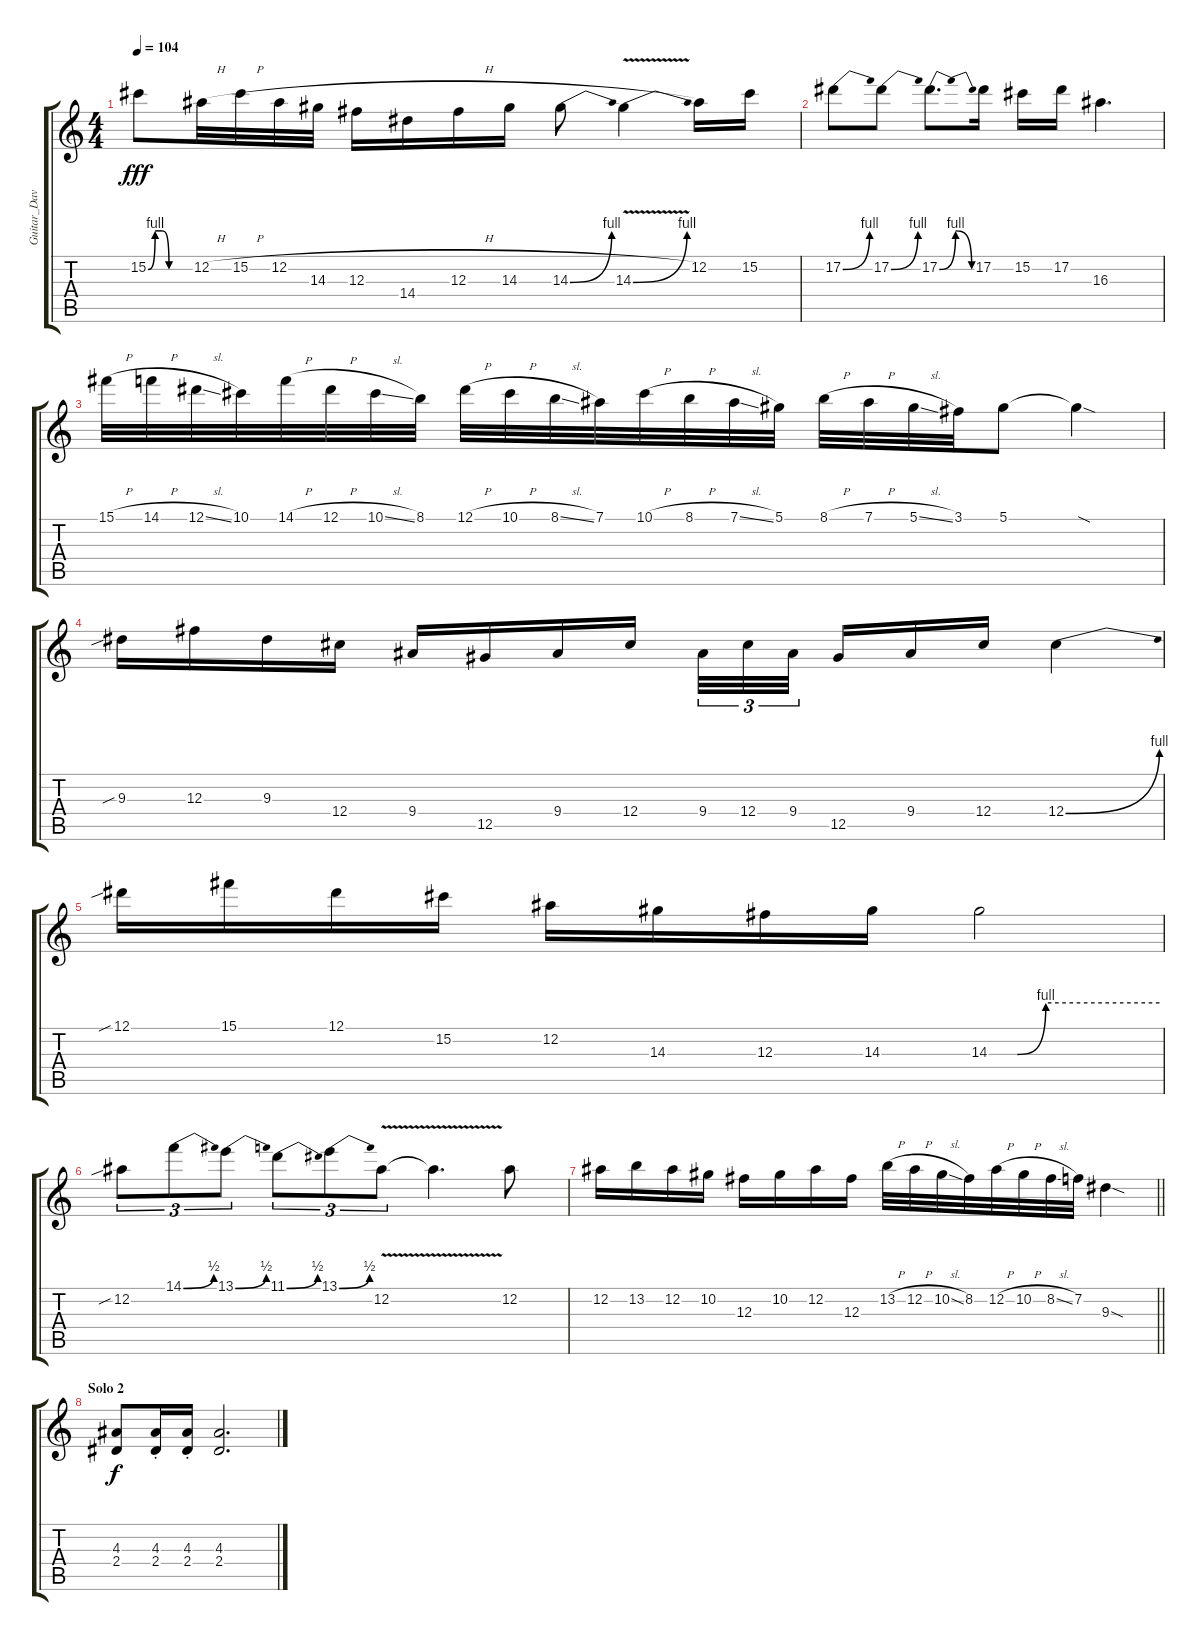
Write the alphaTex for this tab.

\track ("Guitar_DaveMurray" "Guitar_Dav") {instrument distortionguitar}
\staff {score tabs}
\tuning (Eb4 Bb3 Gb3 Db3 Ab2 Eb2) {hide}
\ts (4 4)
\tempo 104
\clef g2
\ks c
15.2{be (custom 0 0 10 4 20 4 30 0 60 0)}.8{lyrics (0 "") lyrics (1 "") lyrics (2 "") lyrics (3 "") lyrics (4 "") dy fff} 12.2{h}.32{lyrics (0 "") lyrics (1 "") lyrics (2 "") lyrics (3 "") lyrics (4 "")} 15.2{h}.32{lyrics (0 "") lyrics (1 "") lyrics (2 "") lyrics (3 "") lyrics (4 "")} 12.2{h}.32{lyrics (0 "") lyrics (1 "") lyrics (2 "") lyrics (3 "") lyrics (4 "")} 14.3.32{lyrics (0 "") lyrics (1 "") lyrics (2 "") lyrics (3 "") lyrics (4 "")} 12.3.16{lyrics (0 "") lyrics (1 "") lyrics (2 "") lyrics (3 "") lyrics (4 "")} 14.4.16{lyrics (0 "") lyrics (1 "") lyrics (2 "") lyrics (3 "") lyrics (4 "")} 12.3.16{lyrics (0 "") lyrics (1 "") lyrics (2 "") lyrics (3 "") lyrics (4 "")} 14.3.16{lyrics (0 "") lyrics (1 "") lyrics (2 "") lyrics (3 "") lyrics (4 "")} 14.3{be (bend 0 0 60 4)}.8{lyrics (0 "") lyrics (1 "") lyrics (2 "") lyrics (3 "") lyrics (4 "")} 14.3{be (bend 0 0 60 4) v}.4{lyrics (0 "") lyrics (1 "") lyrics (2 "") lyrics (3 "") lyrics (4 "")} 12.2.16{lyrics (0 "") lyrics (1 "") lyrics (2 "") lyrics (3 "") lyrics (4 "")} 15.2.16{lyrics (0 "") lyrics (1 "") lyrics (2 "") lyrics (3 "") lyrics (4 "")} |
17.2{be (bend 0 0 60 4)}.8{lyrics (0 "") lyrics (1 "") lyrics (2 "") lyrics (3 "") lyrics (4 "")} 17.2{be (bend 0 0 60 4)}.8{lyrics (0 "") lyrics (1 "") lyrics (2 "") lyrics (3 "") lyrics (4 "")} 17.2{be (bendrelease 0 0 15 4 45 4 60 0)}.8{d lyrics (0 "") lyrics (1 "") lyrics (2 "") lyrics (3 "") lyrics (4 "")} 17.2.16{lyrics (0 "") lyrics (1 "") lyrics (2 "") lyrics (3 "") lyrics (4 "")} 15.2.16{lyrics (0 "") lyrics (1 "") lyrics (2 "") lyrics (3 "") lyrics (4 "")} 17.2.16{lyrics (0 "") lyrics (1 "") lyrics (2 "") lyrics (3 "") lyrics (4 "")} 16.3.4{d lyrics (0 "") lyrics (1 "") lyrics (2 "") lyrics (3 "") lyrics (4 "")} |
15.1{h}.32{lyrics (0 "") lyrics (1 "") lyrics (2 "") lyrics (3 "") lyrics (4 "")} 14.1{h}.32{lyrics (0 "") lyrics (1 "") lyrics (2 "") lyrics (3 "") lyrics (4 "")} 12.1{sl}.32{lyrics (0 "") lyrics (1 "") lyrics (2 "") lyrics (3 "") lyrics (4 "")} 10.1.32{lyrics (0 "") lyrics (1 "") lyrics (2 "") lyrics (3 "") lyrics (4 "")} 14.1{h}.32{lyrics (0 "") lyrics (1 "") lyrics (2 "") lyrics (3 "") lyrics (4 "")} 12.1{h}.32{lyrics (0 "") lyrics (1 "") lyrics (2 "") lyrics (3 "") lyrics (4 "")} 10.1{sl}.32{lyrics (0 "") lyrics (1 "") lyrics (2 "") lyrics (3 "") lyrics (4 "")} 8.1.32{lyrics (0 "") lyrics (1 "") lyrics (2 "") lyrics (3 "") lyrics (4 "")} 12.1{h}.32{lyrics (0 "") lyrics (1 "") lyrics (2 "") lyrics (3 "") lyrics (4 "")} 10.1{h}.32{lyrics (0 "") lyrics (1 "") lyrics (2 "") lyrics (3 "") lyrics (4 "")} 8.1{sl}.32{lyrics (0 "") lyrics (1 "") lyrics (2 "") lyrics (3 "") lyrics (4 "")} 7.1.32{lyrics (0 "") lyrics (1 "") lyrics (2 "") lyrics (3 "") lyrics (4 "")} 10.1{h}.32{lyrics (0 "") lyrics (1 "") lyrics (2 "") lyrics (3 "") lyrics (4 "")} 8.1{h}.32{lyrics (0 "") lyrics (1 "") lyrics (2 "") lyrics (3 "") lyrics (4 "")} 7.1{sl}.32{lyrics (0 "") lyrics (1 "") lyrics (2 "") lyrics (3 "") lyrics (4 "")} 5.1.32{lyrics (0 "") lyrics (1 "") lyrics (2 "") lyrics (3 "") lyrics (4 "")} 8.1{h}.32{lyrics (0 "") lyrics (1 "") lyrics (2 "") lyrics (3 "") lyrics (4 "")} 7.1{h}.32{lyrics (0 "") lyrics (1 "") lyrics (2 "") lyrics (3 "") lyrics (4 "")} 5.1{sl}.32{lyrics (0 "") lyrics (1 "") lyrics (2 "") lyrics (3 "") lyrics (4 "")} 3.1.32{lyrics (0 "") lyrics (1 "") lyrics (2 "") lyrics (3 "") lyrics (4 "")} 5.1.8{lyrics (0 "") lyrics (1 "") lyrics (2 "") lyrics (3 "") lyrics (4 "")} 5.1{sod t}.4{lyrics (0 "") lyrics (1 "") lyrics (2 "") lyrics (3 "") lyrics (4 "")} |
9.3{sib}.16{lyrics (0 "") lyrics (1 "") lyrics (2 "") lyrics (3 "") lyrics (4 "")} 12.3.16{lyrics (0 "") lyrics (1 "") lyrics (2 "") lyrics (3 "") lyrics (4 "")} 9.3.16{lyrics (0 "") lyrics (1 "") lyrics (2 "") lyrics (3 "") lyrics (4 "")} 12.4.16{lyrics (0 "") lyrics (1 "") lyrics (2 "") lyrics (3 "") lyrics (4 "")} 9.4.16{lyrics (0 "") lyrics (1 "") lyrics (2 "") lyrics (3 "") lyrics (4 "")} 12.5.16{lyrics (0 "") lyrics (1 "") lyrics (2 "") lyrics (3 "") lyrics (4 "")} 9.4.16{lyrics (0 "") lyrics (1 "") lyrics (2 "") lyrics (3 "") lyrics (4 "")} 12.4.16{lyrics (0 "") lyrics (1 "") lyrics (2 "") lyrics (3 "") lyrics (4 "")} 9.4.32{tu (3 2) lyrics (0 "") lyrics (1 "") lyrics (2 "") lyrics (3 "") lyrics (4 "")} 12.4.32{tu (3 2) lyrics (0 "") lyrics (1 "") lyrics (2 "") lyrics (3 "") lyrics (4 "")} 9.4.32{tu (3 2) lyrics (0 "") lyrics (1 "") lyrics (2 "") lyrics (3 "") lyrics (4 "") beam splitsecondary} 12.5.16{lyrics (0 "") lyrics (1 "") lyrics (2 "") lyrics (3 "") lyrics (4 "")} 9.4.16{lyrics (0 "") lyrics (1 "") lyrics (2 "") lyrics (3 "") lyrics (4 "")} 12.4.16{lyrics (0 "") lyrics (1 "") lyrics (2 "") lyrics (3 "") lyrics (4 "")} 12.4{be (bend 0 0 60 4)}.4{lyrics (0 "") lyrics (1 "") lyrics (2 "") lyrics (3 "") lyrics (4 "")} |
12.1{sib}.16{lyrics (0 "") lyrics (1 "") lyrics (2 "") lyrics (3 "") lyrics (4 "")} 15.1.16{lyrics (0 "") lyrics (1 "") lyrics (2 "") lyrics (3 "") lyrics (4 "")} 12.1.16{lyrics (0 "") lyrics (1 "") lyrics (2 "") lyrics (3 "") lyrics (4 "")} 15.2.16{lyrics (0 "") lyrics (1 "") lyrics (2 "") lyrics (3 "") lyrics (4 "")} 12.2.16{lyrics (0 "") lyrics (1 "") lyrics (2 "") lyrics (3 "") lyrics (4 "")} 14.3.16{lyrics (0 "") lyrics (1 "") lyrics (2 "") lyrics (3 "") lyrics (4 "")} 12.3.16{lyrics (0 "") lyrics (1 "") lyrics (2 "") lyrics (3 "") lyrics (4 "")} 14.3.16{lyrics (0 "") lyrics (1 "") lyrics (2 "") lyrics (3 "") lyrics (4 "")} 14.3{be (custom 0 0 10 0 20 4 60 4)}.2{lyrics (0 "") lyrics (1 "") lyrics (2 "") lyrics (3 "") lyrics (4 "")} |
12.2{sib}.8{tu (3 2) lyrics (0 "") lyrics (1 "") lyrics (2 "") lyrics (3 "") lyrics (4 "")} 14.1{be (bend 0 0 60 2)}.8{tu (3 2) lyrics (0 "") lyrics (1 "") lyrics (2 "") lyrics (3 "") lyrics (4 "")} 13.1{be (bend 0 0 60 2)}.8{tu (3 2) lyrics (0 "") lyrics (1 "") lyrics (2 "") lyrics (3 "") lyrics (4 "")} 11.1{be (bend 0 0 60 2)}.8{tu (3 2) lyrics (0 "") lyrics (1 "") lyrics (2 "") lyrics (3 "") lyrics (4 "")} 13.1{be (bend 0 0 60 2)}.8{tu (3 2) lyrics (0 "") lyrics (1 "") lyrics (2 "") lyrics (3 "") lyrics (4 "")} 12.2{v}.8{tu (3 2) lyrics (0 "") lyrics (1 "") lyrics (2 "") lyrics (3 "") lyrics (4 "")} 12.2{t}.4{d lyrics (0 "") lyrics (1 "") lyrics (2 "") lyrics (3 "") lyrics (4 "")} 12.2.8{lyrics (0 "") lyrics (1 "") lyrics (2 "") lyrics (3 "") lyrics (4 "")} |
\barLineRight lightlight
12.2.16{lyrics (0 "") lyrics (1 "") lyrics (2 "") lyrics (3 "") lyrics (4 "")} 13.2.16{lyrics (0 "") lyrics (1 "") lyrics (2 "") lyrics (3 "") lyrics (4 "")} 12.2.16{lyrics (0 "") lyrics (1 "") lyrics (2 "") lyrics (3 "") lyrics (4 "")} 10.2.16{lyrics (0 "") lyrics (1 "") lyrics (2 "") lyrics (3 "") lyrics (4 "")} 12.3.16{lyrics (0 "") lyrics (1 "") lyrics (2 "") lyrics (3 "") lyrics (4 "")} 10.2.16{lyrics (0 "") lyrics (1 "") lyrics (2 "") lyrics (3 "") lyrics (4 "")} 12.2.16{lyrics (0 "") lyrics (1 "") lyrics (2 "") lyrics (3 "") lyrics (4 "")} 12.3.16{lyrics (0 "") lyrics (1 "") lyrics (2 "") lyrics (3 "") lyrics (4 "")} 13.2{h}.32{lyrics (0 "") lyrics (1 "") lyrics (2 "") lyrics (3 "") lyrics (4 "")} 12.2{h}.32{lyrics (0 "") lyrics (1 "") lyrics (2 "") lyrics (3 "") lyrics (4 "")} 10.2{sl}.32{lyrics (0 "") lyrics (1 "") lyrics (2 "") lyrics (3 "") lyrics (4 "")} 8.2.32{lyrics (0 "") lyrics (1 "") lyrics (2 "") lyrics (3 "") lyrics (4 "")} 12.2{h}.32{lyrics (0 "") lyrics (1 "") lyrics (2 "") lyrics (3 "") lyrics (4 "")} 10.2{h}.32{lyrics (0 "") lyrics (1 "") lyrics (2 "") lyrics (3 "") lyrics (4 "")} 8.2{sl}.32{lyrics (0 "") lyrics (1 "") lyrics (2 "") lyrics (3 "") lyrics (4 "")} 7.2.32{lyrics (0 "") lyrics (1 "") lyrics (2 "") lyrics (3 "") lyrics (4 "")} 9.3{sod}.4{lyrics (0 "") lyrics (1 "") lyrics (2 "") lyrics (3 "") lyrics (4 "")} |
\section ("" "Solo 2")
(4.3 2.4).8{lyrics (0 "") lyrics (1 "") lyrics (2 "") lyrics (3 "") lyrics (4 "") dy f volume 15 balance 0} (4.3{st} 2.4{st}).16{lyrics (0 "") lyrics (1 "") lyrics (2 "") lyrics (3 "") lyrics (4 "")} (4.3{st} 2.4{st}).16{lyrics (0 "") lyrics (1 "") lyrics (2 "") lyrics (3 "") lyrics (4 "")} (4.3 2.4).2{d lyrics (0 "") lyrics (1 "") lyrics (2 "") lyrics (3 "") lyrics (4 "")}
